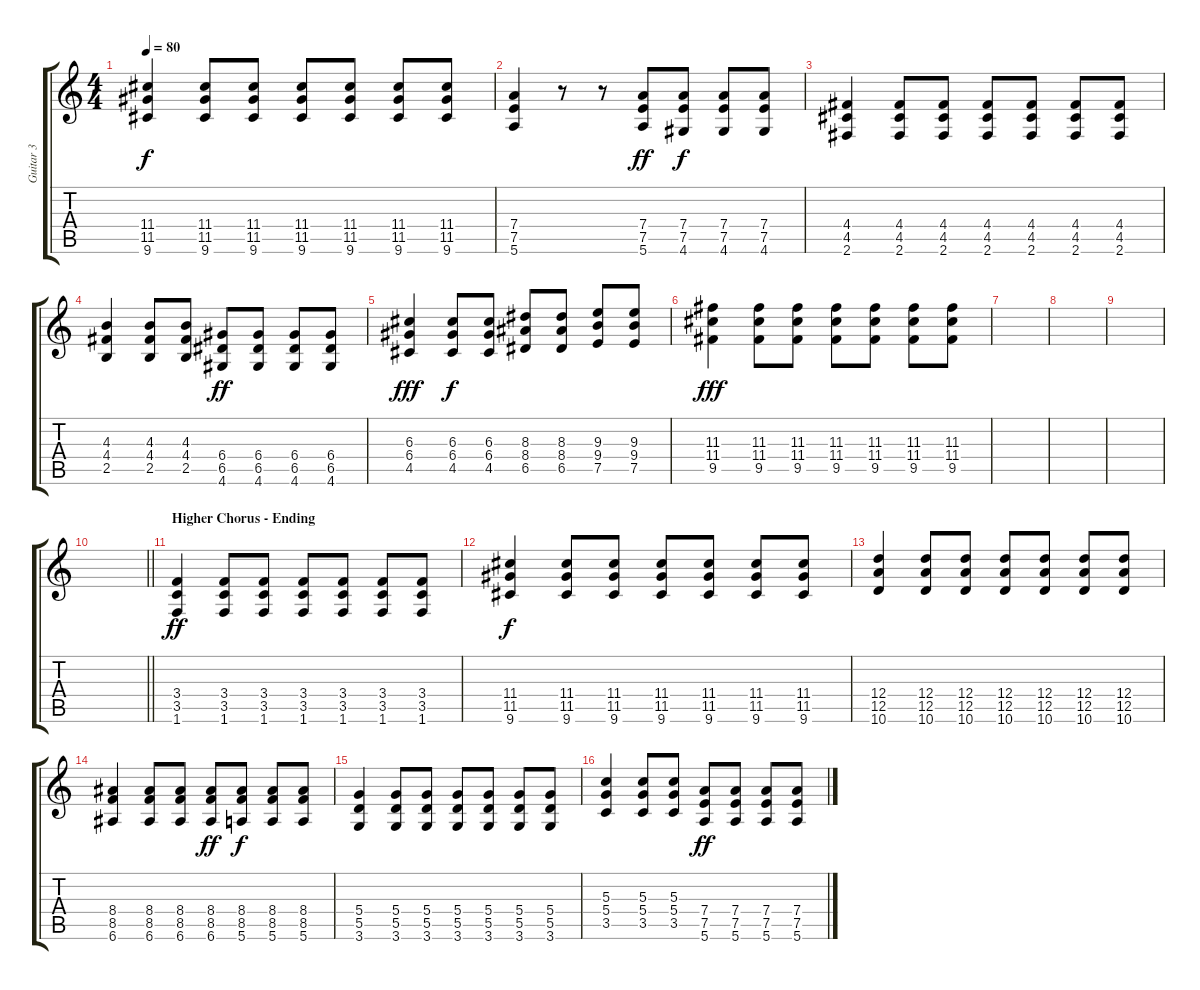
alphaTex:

\track ("Guitar 3" "Guitar 3") {instrument overdrivenguitar}
\staff {score tabs}
\tuning (E4 B3 G3 D3 A2 E2) {hide}
\ts (4 4)
\tempo 80
\clef g2
\ks c
(11.4 11.5 9.6).4{dy f} (11.4 11.5 9.6).8 (11.4 11.5 9.6).8 (11.4 11.5 9.6).8 (11.4 11.5 9.6).8 (11.4 11.5 9.6).8 (11.4 11.5 9.6).8 |
(7.4 7.5 5.6).4 r.8 r.8 (7.4 7.5 5.6).8{dy ff} (7.4 7.5 4.6).8{dy f} (7.4 7.5 4.6).8 (7.4 7.5 4.6).8 |
(4.4 4.5 2.6).4 (4.4 4.5 2.6).8 (4.4 4.5 2.6).8 (4.4 4.5 2.6).8 (4.4 4.5 2.6).8 (4.4 4.5 2.6).8 (4.4 4.5 2.6).8 |
(4.3 4.4 2.5).4 (4.3 4.4 2.5).8 (4.3 4.4 2.5).8 (6.4 6.5 4.6).8{dy ff} (6.4 6.5 4.6).8 (6.4 6.5 4.6).8 (6.4 6.5 4.6).8 |
(6.3 6.4 4.5).4{dy fff} (6.3 6.4 4.5).8{dy f} (6.3 6.4 4.5).8 (8.3 8.4 6.5).8 (8.3 8.4 6.5).8 (9.3 9.4 7.5).8 (9.3 9.4 7.5).8 |
(11.3 11.4 9.5).4{dy fff} (11.3 11.4 9.5).8 (11.3 11.4 9.5).8 (11.3 11.4 9.5).8 (11.3 11.4 9.5).8 (11.3 11.4 9.5).8 (11.3 11.4 9.5).8 |
|
|
|
\barLineRight lightlight
|
\section ("" "Higher Chorus - Ending")
(3.4 3.5 1.6).4{dy ff instrument distortionguitar} (3.4 3.5 1.6).8 (3.4 3.5 1.6).8 (3.4 3.5 1.6).8 (3.4 3.5 1.6).8 (3.4 3.5 1.6).8 (3.4 3.5 1.6).8 |
(11.4 11.5 9.6).4{dy f} (11.4 11.5 9.6).8 (11.4 11.5 9.6).8 (11.4 11.5 9.6).8 (11.4 11.5 9.6).8 (11.4 11.5 9.6).8 (11.4 11.5 9.6).8 |
(12.4 12.5 10.6).4 (12.4 12.5 10.6).8 (12.4 12.5 10.6).8 (12.4 12.5 10.6).8 (12.4 12.5 10.6).8 (12.4 12.5 10.6).8 (12.4 12.5 10.6).8 |
(8.4 8.5 6.6).4 (8.4 8.5 6.6).8 (8.4 8.5 6.6).8 (8.4 8.5 6.6).8{dy ff} (8.4 8.5 5.6).8{dy f} (8.4 8.5 5.6).8 (8.4 8.5 5.6).8 |
(5.4 5.5 3.6).4 (5.4 5.5 3.6).8 (5.4 5.5 3.6).8 (5.4 5.5 3.6).8 (5.4 5.5 3.6).8 (5.4 5.5 3.6).8 (5.4 5.5 3.6).8 |
(5.3 5.4 3.5).4 (5.3 5.4 3.5).8 (5.3 5.4 3.5).8 (7.4 7.5 5.6).8{dy ff} (7.4 7.5 5.6).8 (7.4 7.5 5.6).8 (7.4 7.5 5.6).8
